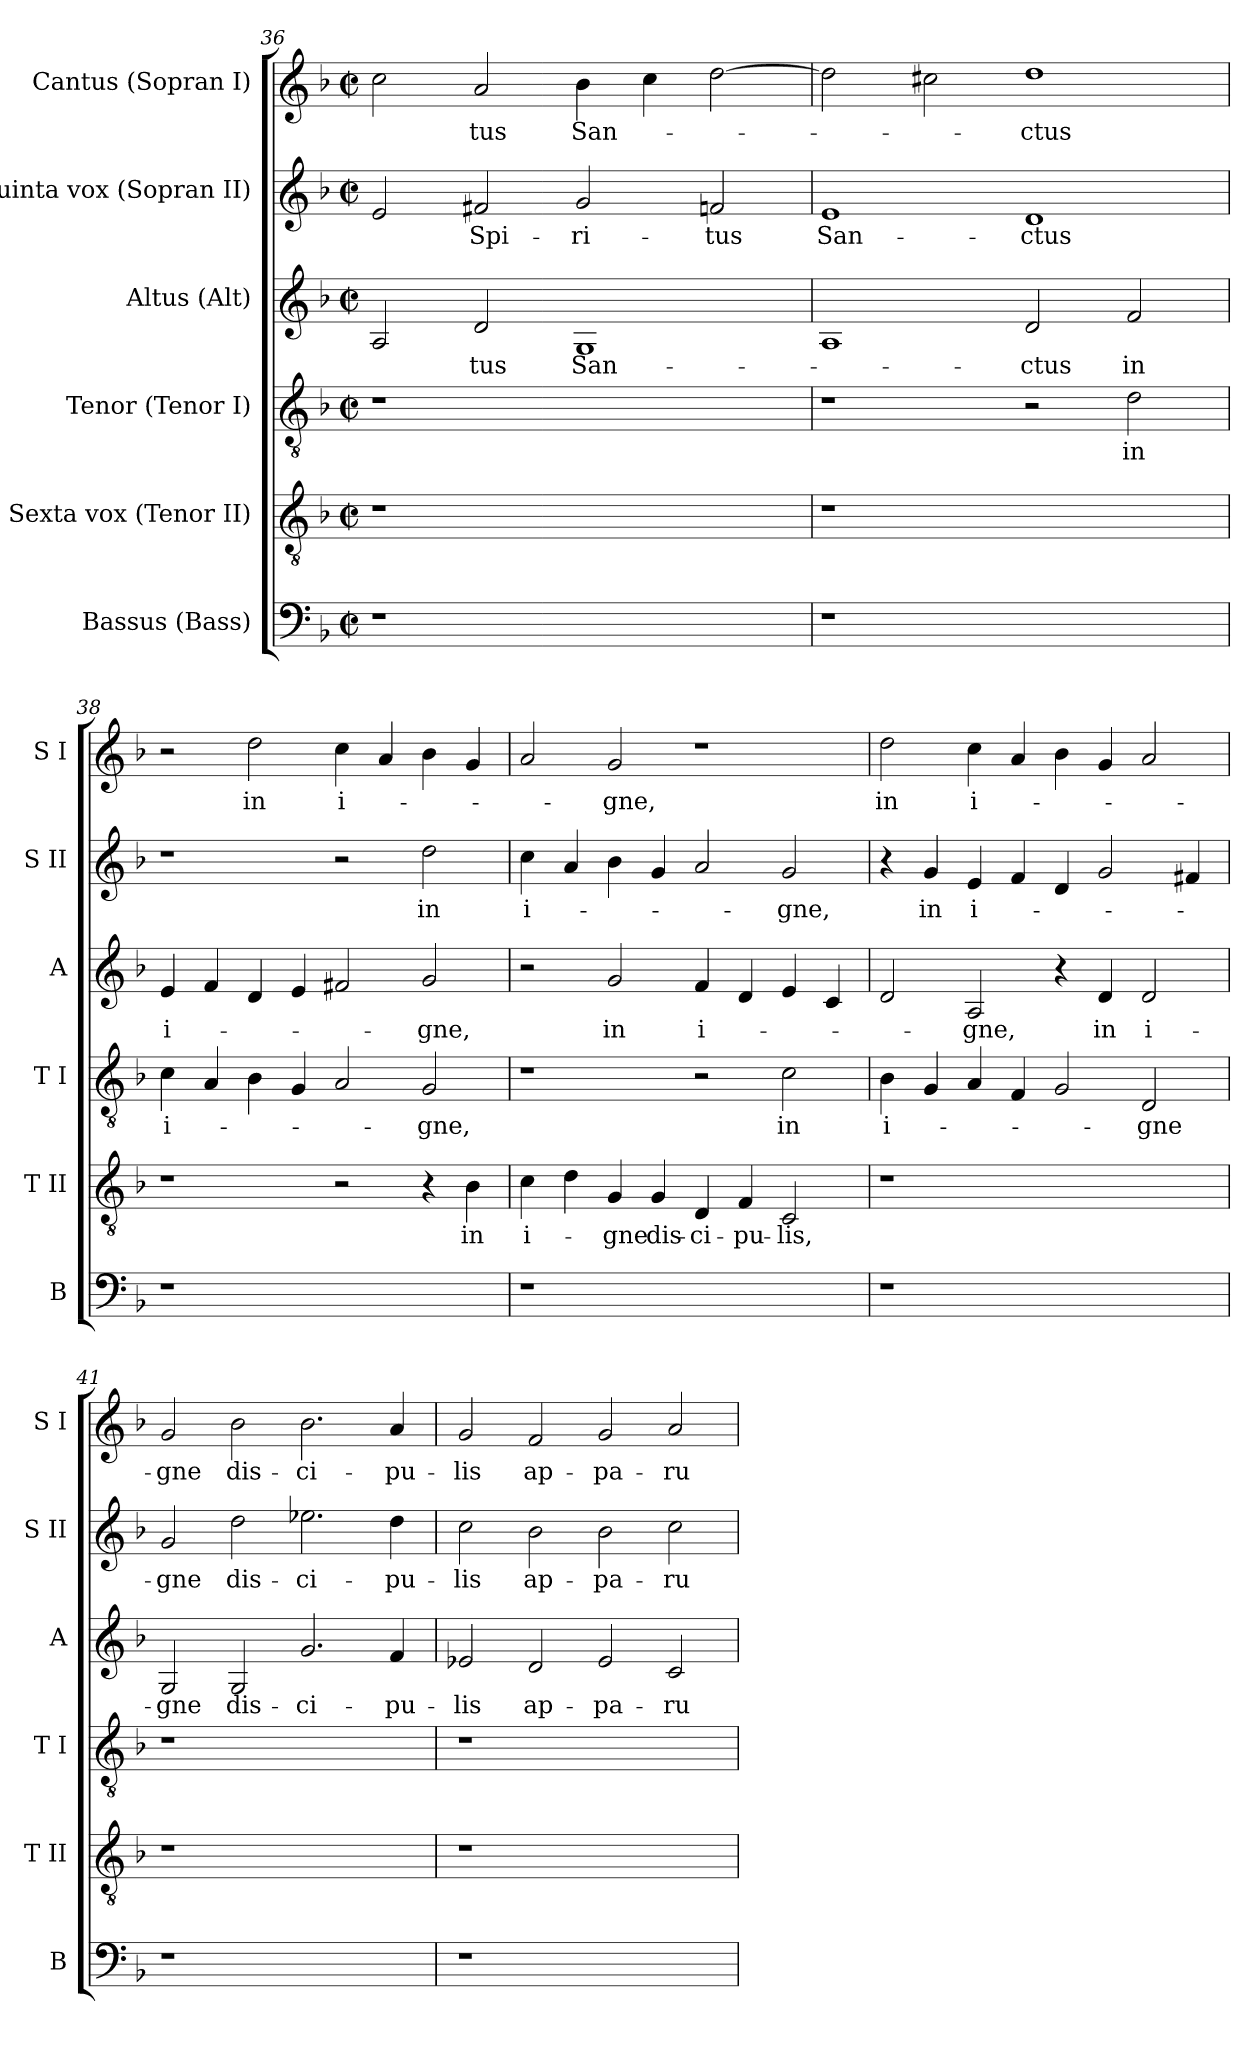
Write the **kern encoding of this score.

**kern	**kern	**text	**kern	**text	**kern	**text	**kern	**text	**kern	**text
*part6	*part5	*part5	*part4	*part4	*part3	*part3	*part2	*part2	*part1	*part1
*staff6	*staff5	*staff5	*staff4	*staff4	*staff3	*staff3	*staff2	*staff2	*staff1	*staff1
*I"Bassus (Bass)	*I"Sexta vox (Tenor II)	*	*I"Tenor (Tenor I)	*	*I"Altus (Alt)	*	*I"Quinta vox (Sopran II)	*	*I"Cantus (Sopran I)	*
*I'B	*I'T II	*	*I'T I	*	*I'A	*	*I'S II	*	*I'S I	*
*clefF4	*clefGv2	*	*clefGv2	*	*clefG2	*	*clefG2	*	*clefG2	*
*k[b-]	*k[b-]	*	*k[b-]	*	*k[b-]	*	*k[b-]	*	*k[b-]	*
*F:	*F:	*	*F:	*	*F:	*	*F:	*	*F:	*
*M2/2	*M2/2	*	*M2/2	*	*M2/2	*	*M2/2	*	*M2/2	*
*met(c|)	*met(c|)	*	*met(c|)	*	*met(c|)	*	*met(c|)	*	*met(c|)	*
=36	=36	=36	=36	=36	=36	=36	=36	=36	=36	=36
1r	1r	.	1r	.	2A/	.	2e/	.	2cc\	.
.	.	.	.	.	2d/	-tus	2f#X/	Spi-	2a/	-tus
1ryy	1ryy	.	1ryy	.	1G	San-	2g/	-ri-	4b-\	San-
.	.	.	.	.	.	.	.	.	4cc\	.
.	.	.	.	.	.	.	2fn/	-tus	[>2dd\	.
=37	=37	=37	=37	=37	=37	=37	=37	=37	=37	=37
1r	1r	.	1r	.	1A	.	1e	San-	2dd\]	.
.	.	.	.	.	.	.	.	.	2cc#X\	.
1ryy	1ryy	.	2r	.	2d/	-ctus	1d	-ctus	1dd	-ctus
.	.	.	2d\	in	2f/	in	.	.	.	.
=38	=38	=38	=38	=38	=38	=38	=38	=38	=38	=38
1r	1r	.	4c\	i-	4e/	i-	1r	.	2r	.
.	.	.	4A/	.	4f/	.	.	.	.	.
.	.	.	4B-\	.	4d/	.	.	.	2dd\	in
.	.	.	4G/	.	4e/	.	.	.	.	.
1ryy	2r	.	2A/	.	2f#X/	.	2r	.	4cc\	i-
.	.	.	.	.	.	.	.	.	4a/	.
.	4r	.	2G/	-gne,	2g/	-gne,	2dd\	in	4b-\	.
.	4B-\	in	.	.	.	.	.	.	4g/	.
!!LO:LB:g=z
=39	=39	=39	=39	=39	=39	=39	=39	=39	=39	=39
1r	4c\	i-	1r	.	2r	.	4cc\	i-	2a/	.
.	4d\	.	.	.	.	.	4a/	.	.	.
.	4G/	-gne	.	.	2g/	in	4b-\	.	2g/	-gne,
.	4G/	dis-	.	.	.	.	4g/	.	.	.
1ryy	4D/	-ci-	2r	.	4f/	i-	2a/	.	1r	.
.	4F/	-pu-	.	.	4d/	.	.	.	.	.
.	2C/	-lis,	2c\	in	4e/	.	2g/	-gne,	.	.
.	.	.	.	.	4c/	.	.	.	.	.
=40	=40	=40	=40	=40	=40	=40	=40	=40	=40	=40
1r	1r	.	4B-\	i-	2d/	.	4r	.	2dd\	in
.	.	.	4G/	.	.	.	4g/	in	.	.
.	.	.	4A/	.	2A/	-gne,	4e/	i-	4cc\	i-
.	.	.	4F/	.	.	.	4f/	.	4a/	.
1ryy	1ryy	.	2G/	.	4r	.	4d/	.	4b-\	.
.	.	.	.	.	4d/	in	2g/	.	4g/	.
.	.	.	2D/	-gne	2d/	i-	.	.	2a/	.
.	.	.	.	.	.	.	4f#X/	.	.	.
=41	=41	=41	=41	=41	=41	=41	=41	=41	=41	=41
1r	1r	.	1r	.	2G/	-gne	2g/	-gne	2g/	-gne
.	.	.	.	.	2G/	dis-	2dd\	dis-	2b-\	dis-
1ryy	1ryy	.	1ryy	.	2.g/	-ci-	2.ee-X\	-ci-	2.b-\	-ci-
.	.	.	.	.	4f/	-pu-	4dd\	-pu-	4a/	-pu-
=42	=42	=42	=42	=42	=42	=42	=42	=42	=42	=42
1r	1r	.	1r	.	2e-X/	-lis	2cc\	-lis	2g/	-lis
.	.	.	.	.	2d/	ap-	2b-\	ap-	2f/	ap-
1ryy	1ryy	.	1ryy	.	2e-/	-pa-	2b-\	-pa-	2g/	-pa-
.	.	.	.	.	2c/	-ru-	2cc\	-ru-	2a/	-ru-
=	=	=	=	=	=	=	=	=	=	=
*-	*-	*-	*-	*-	*-	*-	*-	*-	*-	*-
